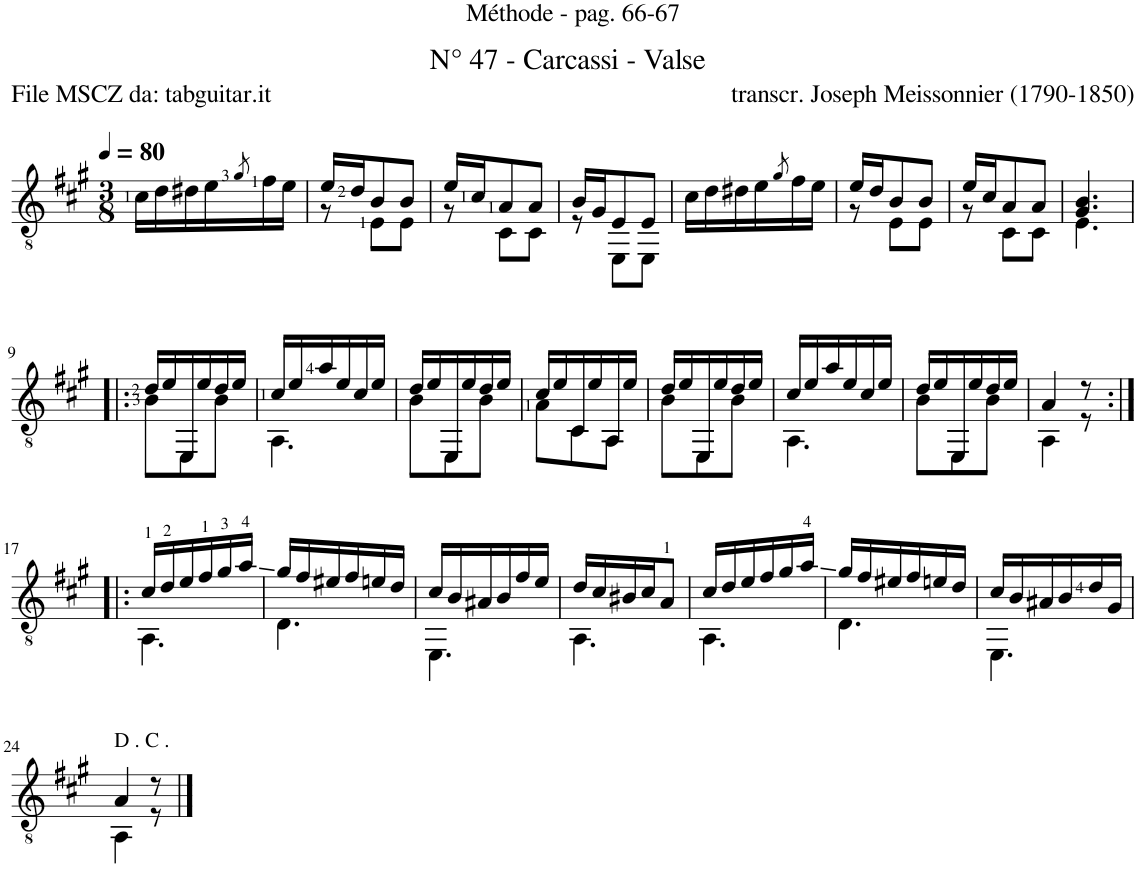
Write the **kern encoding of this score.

**kern
*part1
*staff1
*I"Guitar
*I'Guit.
*clefGv2
*k[f#c#g#]
*M3/8
*MM80
=1
16c#\LL
16d\
16d#X\
16e\
8qg#/
16f#\
16e\JJ
=2
*^
16e/LL	8r
16d/J	.
8B/	8E\L
8B/J	8E\J
=3	=3
16e/LL	8r
16c#/J	.
8A/	8C#\L
8A/J	8C#\J
=4	=4
16B/LL	8r
16G#/J	.
8E/	8EE\L
8E/J	8EE\J
*v	*v
=5
16c#\LL
16d\
16d#X\
16e\
8qg#/
16f#\
16e\JJ
=6
*^
16e/LL	8r
16d/J	.
8B/	8E\L
8B/J	8E\J
=7	=7
16e/LL	8r
16c#/J	.
8A/	8C#\L
8A/J	8C#\J
=8	=8
4.G#/ 4.B/	4.E\
!!LO:LB:g=z	!!
=9!|:	=9!|:
16d/LL	8B\L
16e/	.
16EE/	8EE\
16e/	.
16d/	8B\J
16e/JJ	.
=10	=10
16c#/LL	4.AA\
16e/	.
16a/	.
16e/	.
16c#/	.
16e/JJ	.
=11	=11
16d/LL	8B\L
16e/	.
16EE/	8EE\
16e/	.
16d/	8B\J
16e/JJ	.
=12	=12
16c#/LL	8A\L
16e/	.
16C#/	8C#\
16e/	.
16AA/	8AA\J
16e/JJ	.
=13	=13
16d/LL	8B\L
16e/	.
16EE/	8EE\
16e/	.
16d/	8B\J
16e/JJ	.
=14	=14
16c#/LL	4.AA\
16e/	.
16a/	.
16e/	.
16c#/	.
16e/JJ	.
=15	=15
16d/LL	8B\L
16e/	.
16EE/	8EE\
16e/	.
16d/	8B\J
16e/JJ	.
=16	=16
4A/	4AA\
8r	8r
!!LO:LB:g=z	!!
=17:|!|:	=17:|!|:
16c#/LL	4.AA\
16d/	.
16e/	.
16f#/	.
16g#/	.
16a/JJ	.
=18	=18
16g#/LL	4.D\
16f#/	.
16e#X/	.
16f#/	.
16en/	.
16d/JJ	.
=19	=19
16c#/LL	4.EE\
16B/	.
16A#X/	.
16B/	.
16f#/	.
16e/JJ	.
=20	=20
16d/LL	4.AA\
16c#/	.
16B#X/	.
16c#/J	.
8A/J	.
=21	=21
16c#/LL	4.AA\
16d/	.
16e/	.
16f#/	.
16g#/	.
16a/JJ	.
=22	=22
16g#/LL	4.D\
16f#/	.
16e#X/	.
16f#/	.
16en/	.
16d/JJ	.
=23	=23
16c#/LL	4.EE\
16B/	.
16A#X/	.
16B/	.
16d/	.
16G#/JJ	.
!!LO:LB:g=z	!!
=24	=24
4A/	4AA\
8r	8r
*v	*v
==
*-
